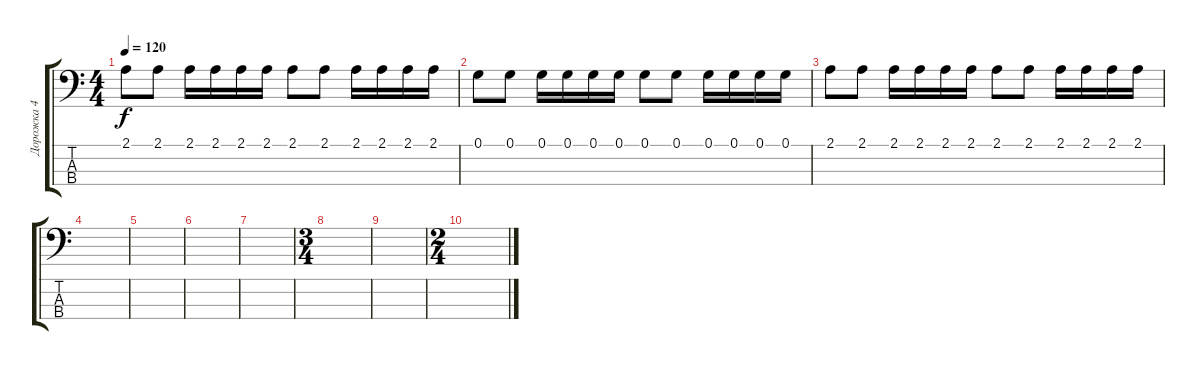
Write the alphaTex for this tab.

\track ("Дорожка 4" "Дорожка 4") {instrument electricbasspick}
\staff {score tabs}
\tuning (G2 D2 A1 E1) {hide}
\ts (4 4)
\tempo 120
\clef f4
\ks c
2.1.8{dy f} 2.1.8 2.1.16 2.1.16 2.1.16 2.1.16 2.1.8 2.1.8 2.1.16 2.1.16 2.1.16 2.1.16 |
0.1.8 0.1.8 0.1.16 0.1.16 0.1.16 0.1.16 0.1.8 0.1.8 0.1.16 0.1.16 0.1.16 0.1.16 |
2.1.8 2.1.8 2.1.16 2.1.16 2.1.16 2.1.16 2.1.8 2.1.8 2.1.16 2.1.16 2.1.16 2.1.16 |
|
|
|
|
\ts (3 4)
|
|
\ts (2 4)
